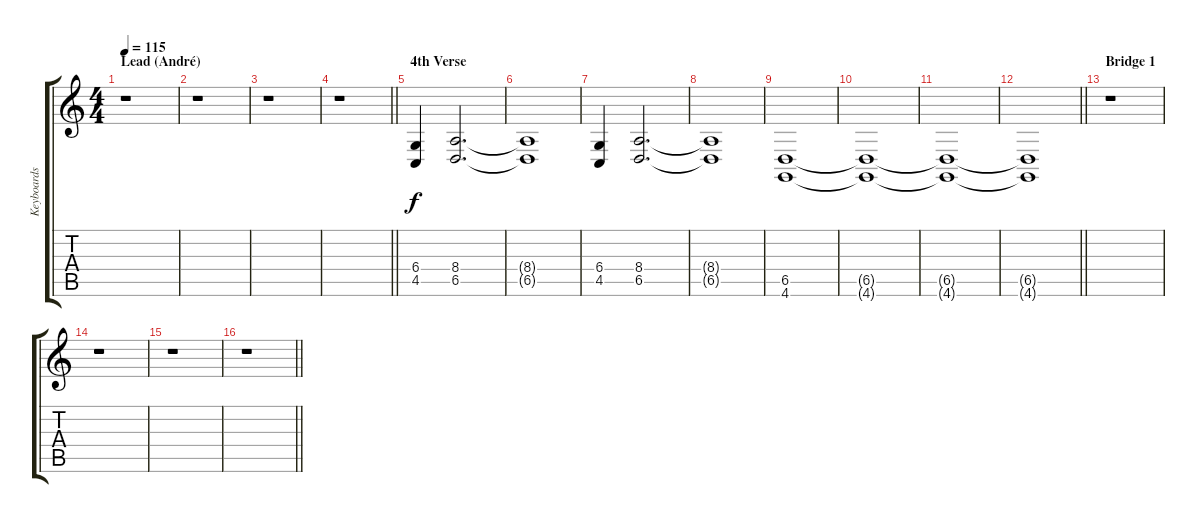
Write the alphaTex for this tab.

\track ("Keyboards" "Keyboards") {instrument stringensemble1}
\staff {score tabs}
\tuning (Eb4 Bb3 Gb3 Db3 Ab2 Eb2) {hide}
\ts (4 4)
\section ("" "Lead (André)")
\tempo 115
\clef g2
\ks c
r.1{dy f} |
r.1 |
r.1 |
\barLineRight lightlight
r.1 |
\section ("" "4th Verse")
(6.4 4.5).4{volume 4 instrument pad4choir} (8.4 6.5).2{d} |
(8.4{t} 6.5{t}).1 |
(6.4 4.5).4 (8.4 6.5).2{d} |
(8.4{t} 6.5{t}).1 |
(6.5 4.6).1{volume 6 instrument stringensemble1} |
(6.5{t} 4.6{t}).1 |
(6.5{t} 4.6{t}).1 |
\barLineRight lightlight
(6.5{t} 4.6{t}).1 |
\section ("" "Bridge 1")
r.1 |
r.1 |
r.1 |
\barLineRight lightlight
r.1
